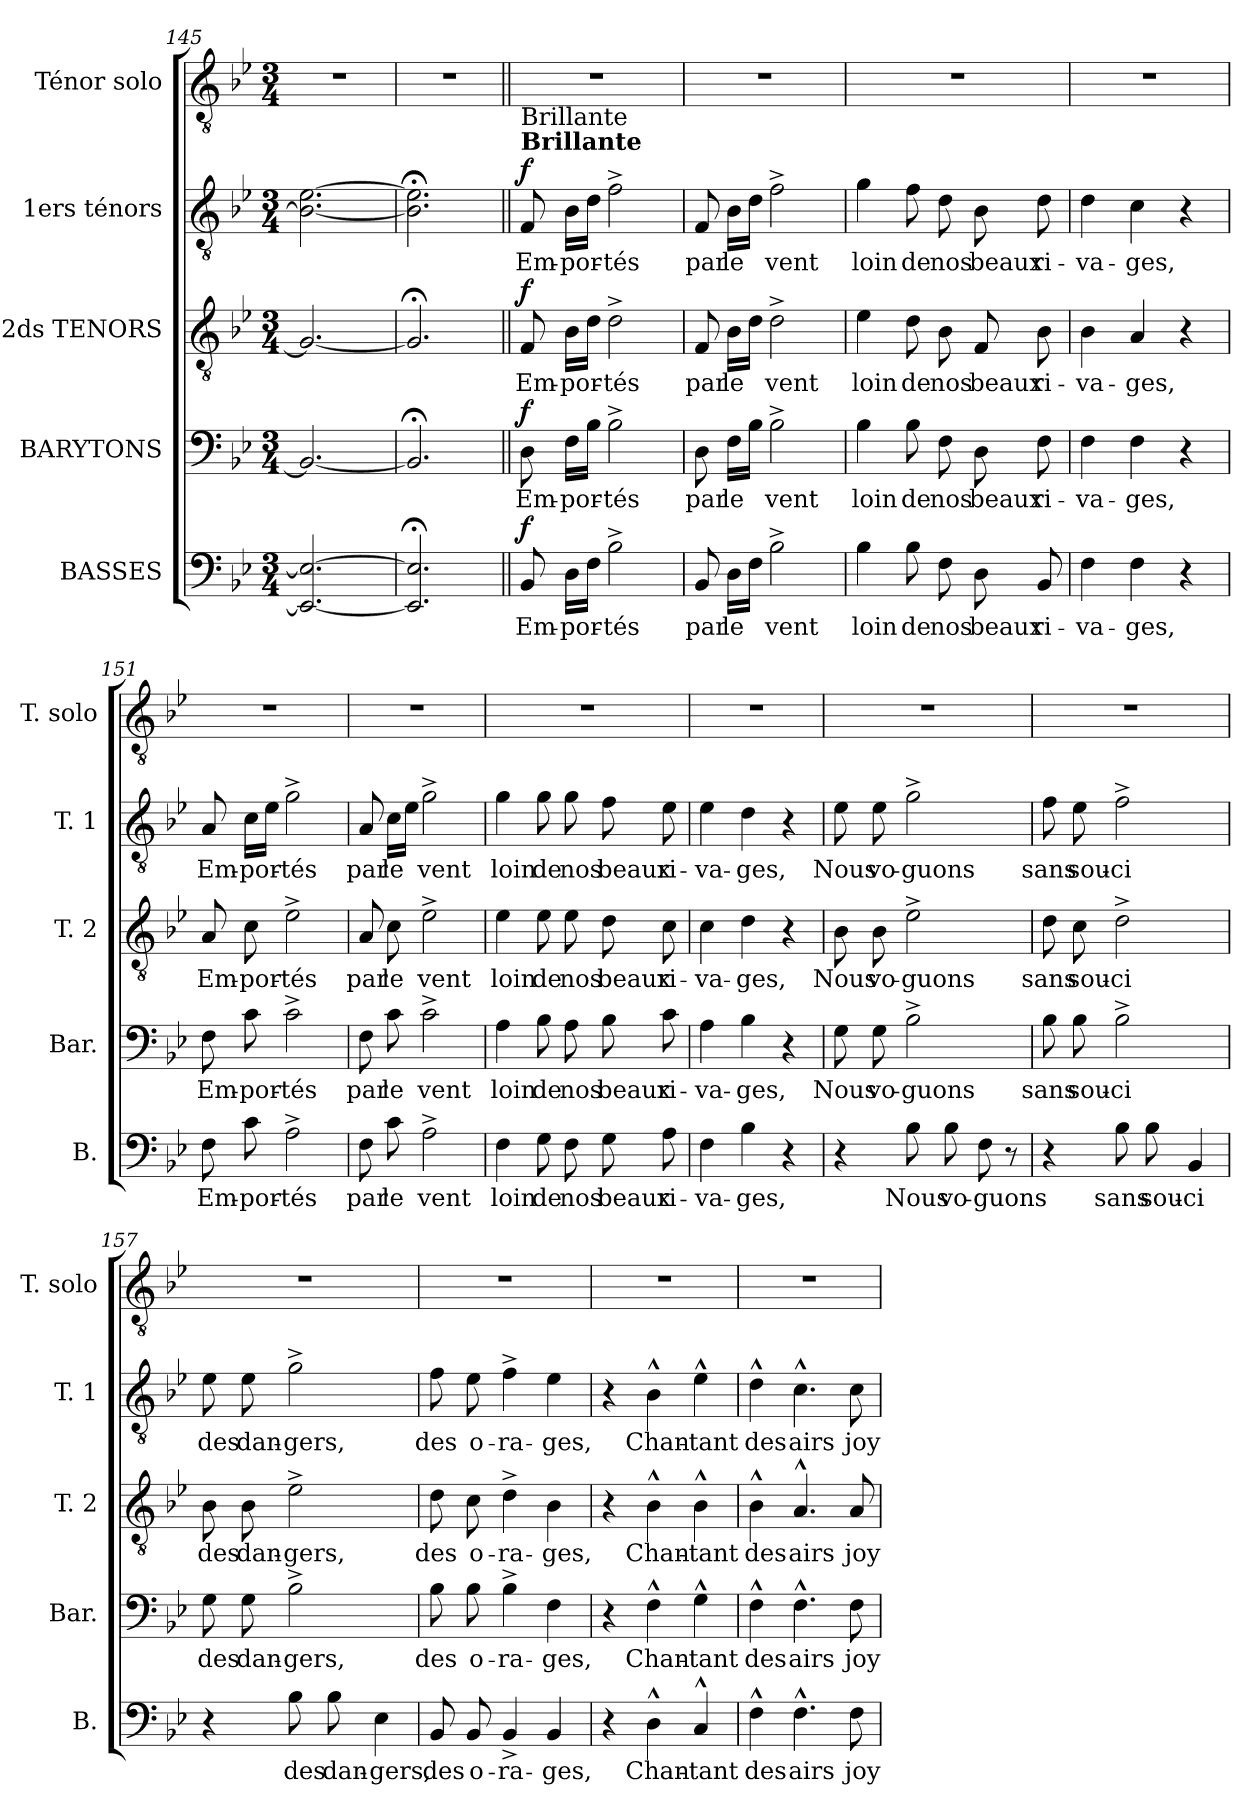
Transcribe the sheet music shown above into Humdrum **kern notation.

**kern	**text	**dynam	**kern	**text	**dynam	**kern	**text	**dynam	**kern	**text	**dynam	**kern
*part5	*part5	*part5	*part4	*part4	*part4	*part3	*part3	*part3	*part2	*part2	*part2	*part1
*staff5	*staff5	*staff5	*staff4	*staff4	*staff4	*staff3	*staff3	*staff3	*staff2	*staff2	*staff2	*staff1
*I"BASSES	*	*	*I"BARYTONS	*	*	*I"2ds TENORS	*	*	*I"1ers ténors	*	*	*I"Ténor solo
*I'B.	*	*	*I'Bar.	*	*	*I'T. 2	*	*	*I'T. 1	*	*	*I'T. solo
*clefF4	*	*	*clefF4	*	*	*clefGv2	*	*	*clefGv2	*	*	*clefGv2
*k[b-e-]	*	*	*k[b-e-]	*	*	*k[b-e-]	*	*	*k[b-e-]	*	*	*k[b-e-]
*B-:	*	*	*B-:	*	*	*B-:	*	*	*B-:	*	*	*B-:
*M3/4	*	*	*M3/4	*	*	*M3/4	*	*	*M3/4	*	*	*M3/4
=145	=145	=145	=145	=145	=145	=145	=145	=145	=145	=145	=145	=145
2.EE-/_ 2.E-/_	.	.	2.BB-/_	.	.	2.G/_	.	.	2.B-\_ [2.e-\	.	.	2.r
=146	=146	=146	=146	=146	=146	=146	=146	=146	=146	=146	=146	=146
2.EE-/];< 2.E-/];<	.	.	2.BB-;</]	.	.	2.G;</]	.	.	2.B-\];< 2.e-\];<	.	.	2.r
!!LO:LB:g=z
=147||	=147||	=147||	=147||	=147||	=147||	=147||	=147||	=147||	=147||	=147||	=147||	=147||
!	!	!	!	!	!	!	!	!	!	!	!	!LO:TX:b:t=Brillante
!	!	!	!	!	!	!	!	!	!LO:TX:a:B:t=Brillante	!	!	!
!	!LO:LY:b	!LO:DY:a	!	!LO:LY:b	!LO:DY:a	!	!LO:LY:b	!LO:DY:a	!	!LO:LY:b	!LO:DY:a	!
8BB-/	Em-	f	8D\	Em-	f	8F/	Em-	f	8F/	Em-	f	2.r
!	!LO:LY:b	!	!	!LO:LY:b	!	!	!LO:LY:b	!	!	!LO:LY:b	!	!
16D\LL	-por-	.	16F\LL	-por-	.	16B-\LL	-por-	.	16B-\LL	-por-	.	.
16F\JJ	.	.	16B-\JJ	.	.	16d\JJ	.	.	16d\JJ	.	.	.
!	!LO:LY:b	!	!	!LO:LY:b	!	!	!LO:LY:b	!	!	!LO:LY:b	!	!
2B-^>\	-tés	.	2B-^>\	-tés	.	2d^>\	-tés	.	2f^>\	-tés	.	.
=148	=148	=148	=148	=148	=148	=148	=148	=148	=148	=148	=148	=148
!	!LO:LY:b	!	!	!LO:LY:b	!	!	!LO:LY:b	!	!	!LO:LY:b	!	!
8BB-/	par	.	8D\	par	.	8F/	par	.	8F/	par	.	2.r
!	!LO:LY:b	!	!	!LO:LY:b	!	!	!LO:LY:b	!	!	!LO:LY:b	!	!
16D\LL	le	.	16F\LL	le	.	16B-\LL	le	.	16B-\LL	le	.	.
16F\JJ	.	.	16B-\JJ	.	.	16d\JJ	.	.	16d\JJ	.	.	.
!	!LO:LY:b	!	!	!LO:LY:b	!	!	!LO:LY:b	!	!	!LO:LY:b	!	!
2B-^>\	vent	.	2B-^>\	vent	.	2d^>\	vent	.	2f^>\	vent	.	.
=149	=149	=149	=149	=149	=149	=149	=149	=149	=149	=149	=149	=149
!	!LO:LY:b	!	!	!LO:LY:b	!	!	!LO:LY:b	!	!	!LO:LY:b	!	!
4B-\	loin	.	4B-\	loin	.	4e-\	loin	.	4g\	loin	.	2.r
!	!LO:LY:b	!	!	!LO:LY:b	!	!	!LO:LY:b	!	!	!LO:LY:b	!	!
8B-\	de	.	8B-\	de	.	8d\	de	.	8f\	de	.	.
!	!LO:LY:b	!	!	!LO:LY:b	!	!	!LO:LY:b	!	!	!LO:LY:b	!	!
8F\	nos	.	8F\	nos	.	8B-\	nos	.	8d\	nos	.	.
!	!LO:LY:b	!	!	!LO:LY:b	!	!	!LO:LY:b	!	!	!LO:LY:b	!	!
8D\	beaux	.	8D\	beaux	.	8F/	beaux	.	8B-\	beaux	.	.
!	!LO:LY:b	!	!	!LO:LY:b	!	!	!LO:LY:b	!	!	!LO:LY:b	!	!
8BB-/	ri-	.	8F\	ri-	.	8B-\	ri-	.	8d\	ri-	.	.
=150	=150	=150	=150	=150	=150	=150	=150	=150	=150	=150	=150	=150
!	!LO:LY:b	!	!	!LO:LY:b	!	!	!LO:LY:b	!	!	!LO:LY:b	!	!
4F\	-va-	.	4F\	-va-	.	4B-\	-va-	.	4d\	-va-	.	2.r
!	!LO:LY:b	!	!	!LO:LY:b	!	!	!LO:LY:b	!	!	!LO:LY:b	!	!
4F\	-ges,	.	4F\	-ges,	.	4A/	-ges,	.	4c\	-ges,	.	.
4r	.	.	4r	.	.	4r	.	.	4r	.	.	.
!!LO:PB:g=z
=151	=151	=151	=151	=151	=151	=151	=151	=151	=151	=151	=151	=151
!	!LO:LY:b	!	!	!LO:LY:b	!	!	!LO:LY:b	!	!	!LO:LY:b	!	!
8F\	Em-	.	8F\	Em-	.	8A/	Em-	.	8A/	Em-	.	2.r
!	!LO:LY:b	!	!	!LO:LY:b	!	!	!LO:LY:b	!	!	!LO:LY:b	!	!
8c\	-por-	.	8c\	-por-	.	8c\	-por-	.	16c\LL	-por-	.	.
.	.	.	.	.	.	.	.	.	16e-\JJ	.	.	.
!	!LO:LY:b	!	!	!LO:LY:b	!	!	!LO:LY:b	!	!	!LO:LY:b	!	!
2A^>\	-tés	.	2c^>\	-tés	.	2e-^>\	-tés	.	2g^>\	-tés	.	.
=152	=152	=152	=152	=152	=152	=152	=152	=152	=152	=152	=152	=152
!	!LO:LY:b	!	!	!LO:LY:b	!	!	!LO:LY:b	!	!	!LO:LY:b	!	!
8F\	par	.	8F\	par	.	8A/	par	.	8A/	par	.	2.r
!	!LO:LY:b	!	!	!LO:LY:b	!	!	!LO:LY:b	!	!	!LO:LY:b	!	!
8c\	le	.	8c\	le	.	8c\	le	.	16c\LL	le	.	.
.	.	.	.	.	.	.	.	.	16e-\JJ	.	.	.
!	!LO:LY:b	!	!	!LO:LY:b	!	!	!LO:LY:b	!	!	!LO:LY:b	!	!
2A^>\	vent	.	2c^>\	vent	.	2e-^>\	vent	.	2g^>\	vent	.	.
=153	=153	=153	=153	=153	=153	=153	=153	=153	=153	=153	=153	=153
!	!LO:LY:b	!	!	!LO:LY:b	!	!	!LO:LY:b	!	!	!LO:LY:b	!	!
4F\	loin	.	4A\	loin	.	4e-\	loin	.	4g\	loin	.	2.r
!	!LO:LY:b	!	!	!LO:LY:b	!	!	!LO:LY:b	!	!	!LO:LY:b	!	!
8G\	de	.	8B-\	de	.	8e-\	de	.	8g\	de	.	.
!	!LO:LY:b	!	!	!LO:LY:b	!	!	!LO:LY:b	!	!	!LO:LY:b	!	!
8F\	nos	.	8A\	nos	.	8e-\	nos	.	8g\	nos	.	.
!	!LO:LY:b	!	!	!LO:LY:b	!	!	!LO:LY:b	!	!	!LO:LY:b	!	!
8G\	beaux	.	8B-\	beaux	.	8d\	beaux	.	8f\	beaux	.	.
!	!LO:LY:b	!	!	!LO:LY:b	!	!	!LO:LY:b	!	!	!LO:LY:b	!	!
8A\	ri-	.	8c\	ri-	.	8c\	ri-	.	8e-\	ri-	.	.
=154	=154	=154	=154	=154	=154	=154	=154	=154	=154	=154	=154	=154
!	!LO:LY:b	!	!	!LO:LY:b	!	!	!LO:LY:b	!	!	!LO:LY:b	!	!
4F\	-va-	.	4A\	-va-	.	4c\	-va-	.	4e-\	-va-	.	2.r
!	!LO:LY:b	!	!	!LO:LY:b	!	!	!LO:LY:b	!	!	!LO:LY:b	!	!
4B-\	-ges,	.	4B-\	-ges,	.	4d\	-ges,	.	4d\	-ges,	.	.
4r	.	.	4r	.	.	4r	.	.	4r	.	.	.
!!LO:LB:g=z
=155	=155	=155	=155	=155	=155	=155	=155	=155	=155	=155	=155	=155
!	!	!	!	!LO:LY:b	!	!	!LO:LY:b	!	!	!LO:LY:b	!	!
4r	.	.	8G\	Nous	.	8B-\	Nous	.	8e-\	Nous	.	2.r
!	!	!	!	!LO:LY:b	!	!	!LO:LY:b	!	!	!LO:LY:b	!	!
.	.	.	8G\	vo-	.	8B-\	vo-	.	8e-\	vo-	.	.
!	!LO:LY:b	!	!	!LO:LY:b	!	!	!LO:LY:b	!	!	!LO:LY:b	!	!
8B-\	Nous	.	2B-^>\	-guons	.	2e-^>\	-guons	.	2g^>\	-guons	.	.
!	!LO:LY:b	!	!	!	!	!	!	!	!	!	!	!
8B-\	vo-	.	.	.	.	.	.	.	.	.	.	.
!	!LO:LY:b	!	!	!	!	!	!	!	!	!	!	!
8F\	-guons	.	.	.	.	.	.	.	.	.	.	.
8r	.	.	.	.	.	.	.	.	.	.	.	.
=156	=156	=156	=156	=156	=156	=156	=156	=156	=156	=156	=156	=156
!	!	!	!	!LO:LY:b	!	!	!LO:LY:b	!	!	!LO:LY:b	!	!
4r	.	.	8B-\	sans	.	8d\	sans	.	8f\	sans	.	2.r
!	!	!	!	!LO:LY:b	!	!	!LO:LY:b	!	!	!LO:LY:b	!	!
.	.	.	8B-\	sou-	.	8c\	sou-	.	8e-\	sou-	.	.
!	!LO:LY:b	!	!	!LO:LY:b	!	!	!LO:LY:b	!	!	!LO:LY:b	!	!
8B-\	sans	.	2B-^>\	-ci	.	2d^>\	-ci	.	2f^>\	-ci	.	.
!	!LO:LY:b	!	!	!	!	!	!	!	!	!	!	!
8B-\	sou-	.	.	.	.	.	.	.	.	.	.	.
!	!LO:LY:b	!	!	!	!	!	!	!	!	!	!	!
4BB-/	-ci	.	.	.	.	.	.	.	.	.	.	.
=157	=157	=157	=157	=157	=157	=157	=157	=157	=157	=157	=157	=157
!	!	!	!	!LO:LY:b	!	!	!LO:LY:b	!	!	!LO:LY:b	!	!
4r	.	.	8G\	des	.	8B-\	des	.	8e-\	des	.	2.r
!	!	!	!	!LO:LY:b	!	!	!LO:LY:b	!	!	!LO:LY:b	!	!
.	.	.	8G\	dan-	.	8B-\	dan-	.	8e-\	dan-	.	.
!	!LO:LY:b	!	!	!LO:LY:b	!	!	!LO:LY:b	!	!	!LO:LY:b	!	!
8B-\	des	.	2B-^>\	-gers,	.	2e-^>\	-gers,	.	2g^>\	-gers,	.	.
!	!LO:LY:b	!	!	!	!	!	!	!	!	!	!	!
8B-\	dan-	.	.	.	.	.	.	.	.	.	.	.
!	!LO:LY:b	!	!	!	!	!	!	!	!	!	!	!
4E-\	-gers,	.	.	.	.	.	.	.	.	.	.	.
=158	=158	=158	=158	=158	=158	=158	=158	=158	=158	=158	=158	=158
!	!LO:LY:b	!	!	!LO:LY:b	!	!	!LO:LY:b	!	!	!LO:LY:b	!	!
8BB-/	des	.	8B-\	des	.	8d\	des	.	8f\	des	.	2.r
!	!LO:LY:b	!	!	!LO:LY:b	!	!	!LO:LY:b	!	!	!LO:LY:b	!	!
8BB-/	o-	.	8B-\	o-	.	8c\	o-	.	8e-\	o-	.	.
!	!LO:LY:b	!	!	!LO:LY:b	!	!	!LO:LY:b	!	!	!LO:LY:b	!	!
4BB-^>/	-ra-	.	4B-^>\	-ra-	.	4d^>\	-ra-	.	4f^>\	-ra-	.	.
!	!LO:LY:b	!	!	!LO:LY:b	!	!	!LO:LY:b	!	!	!LO:LY:b	!	!
4BB-/	-ges,	.	4F\	-ges,	.	4B-\	-ges,	.	4e-\	-ges,	.	.
!!LO:LB:g=z
=159	=159	=159	=159	=159	=159	=159	=159	=159	=159	=159	=159	=159
4r	.	.	4r	.	.	4r	.	.	4r	.	.	2.r
!	!LO:LY:b	!	!	!LO:LY:b	!	!	!LO:LY:b	!	!	!LO:LY:b	!	!
4D^^>\	Chan-	.	4F^^>\	Chan-	.	4B-^^>\	Chan-	.	4B-^^>\	Chan-	.	.
!	!LO:LY:b	!	!	!LO:LY:b	!	!	!LO:LY:b	!	!	!LO:LY:b	!	!
4C^^>/	-tant	.	4G^^>\	-tant	.	4B-^^>\	-tant	.	4e-^^>\	-tant	.	.
=160	=160	=160	=160	=160	=160	=160	=160	=160	=160	=160	=160	=160
!	!LO:LY:b	!	!	!LO:LY:b	!	!	!LO:LY:b	!	!	!LO:LY:b	!	!
4F^^>\	des	.	4F^^>\	des	.	4B-^^>\	des	.	4d^^>\	des	.	2.r
!	!LO:LY:b	!	!	!LO:LY:b	!	!	!LO:LY:b	!	!	!LO:LY:b	!	!
4.F^^>\	airs	.	4.F^^>\	airs	.	4.A^^>/	airs	.	4.c^^>\	airs	.	.
!	!LO:LY:b	!	!	!LO:LY:b	!	!	!LO:LY:b	!	!	!LO:LY:b	!	!
8F\	joy-	.	8F\	joy-	.	8A/	joy-	.	8c\	joy-	.	.
=	=	=	=	=	=	=	=	=	=	=	=	=
*-	*-	*-	*-	*-	*-	*-	*-	*-	*-	*-	*-	*-
